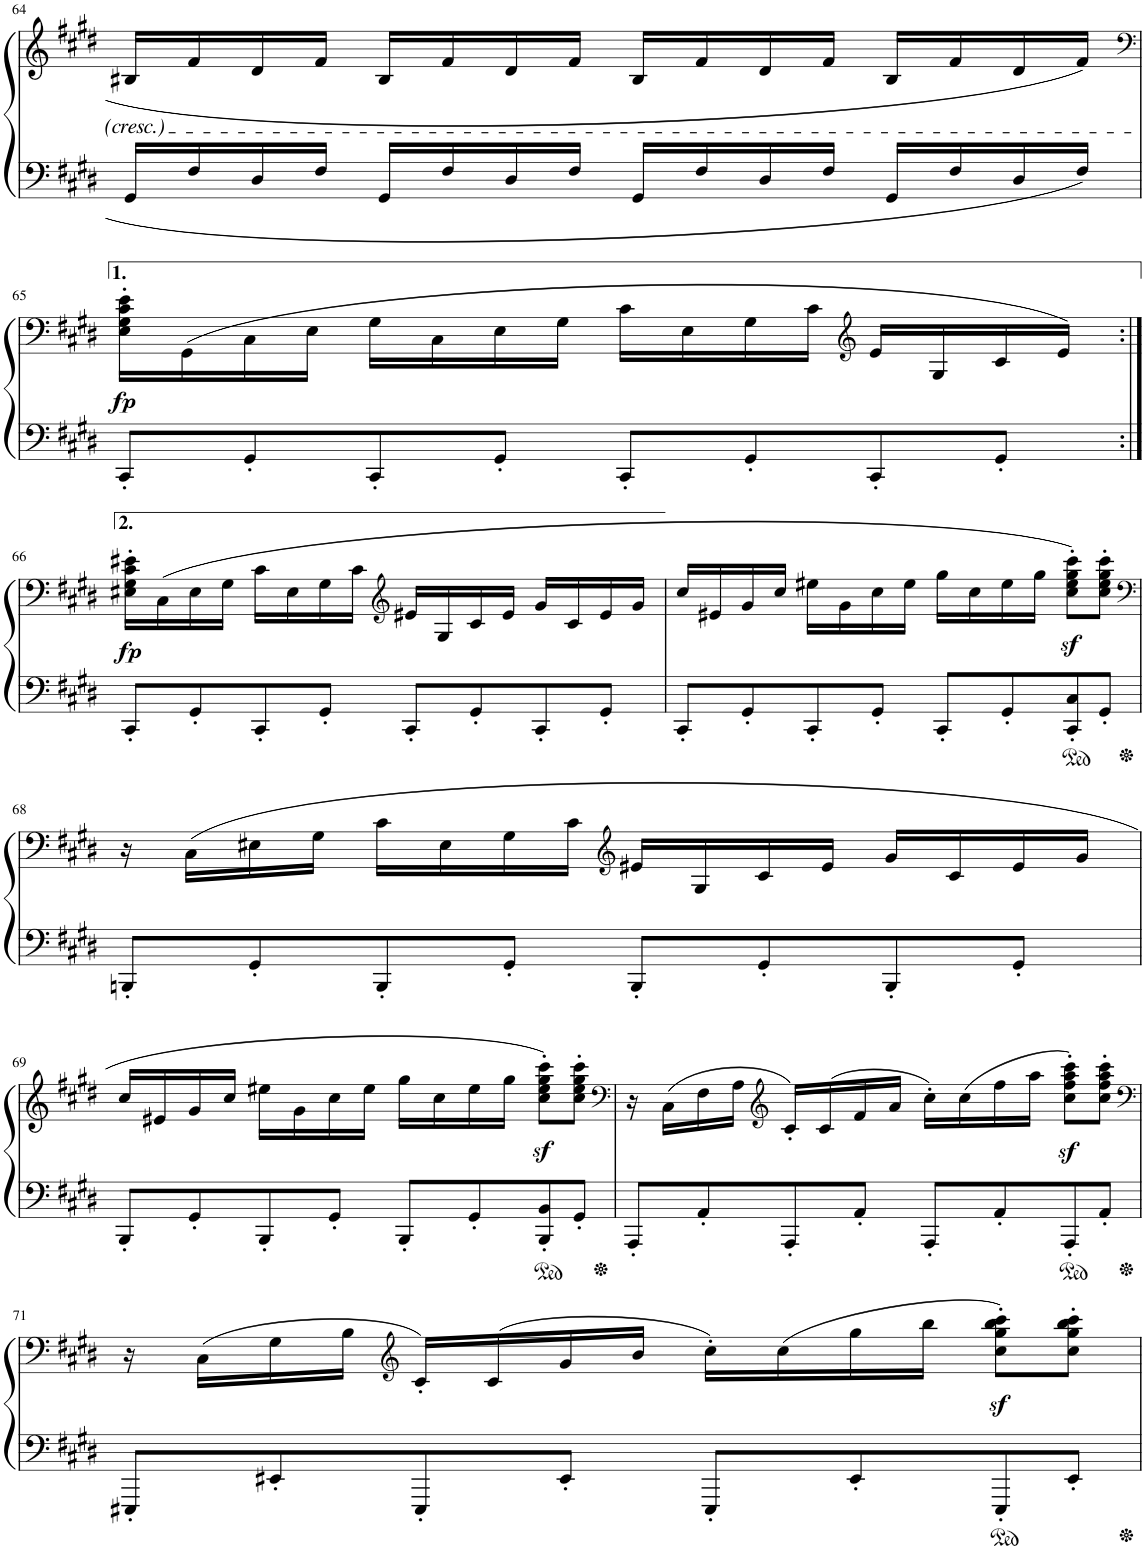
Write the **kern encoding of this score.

**kern	**kern	**dynam
*part1	*part1	*part1
*staff2	*staff1	*staff1/2
*I"Piano	*	*
*I'Pno.	*	*
!!LO:PB:g=z
*clefF4	*clefG2	*
*k[f#c#g#d#]	*k[f#c#g#d#]	*
*M4/4	*M4/4	*
*met(c)	*met(c)	*
=64	=64	=64
16GG#/LL	16B#X/LL	.
16F#/	16f#/	.
16D#/	16d#/	.
16F#/JJ	16f#/JJ	.
16GG#/LL	16B#/LL	.
16F#/	16f#/	.
16D#/	16d#/	.
16F#/JJ	16f#/JJ	.
16GG#/LL	16B#/LL	.
16F#/	16f#/	.
16D#/	16d#/	.
16F#/JJ	16f#/JJ	.
16GG#/LL	16B#/LL	.
16F#/	16f#/	.
16D#/	16d#/	.
16F#/JJ	16f#/JJ	.
!!LO:LB:g=z
=65	=65	=65
*	*clefF4	*
!	!	!LO:DY:b
8CC#'/L	16E\' 16G#\' 16c#\' 16e\'LL	fp
.	(16GG#\	.
8GG#'/	16C#\	.
.	16E\JJ	.
8CC#'/	16G#\LL	.
.	16C#\	.
8GG#'/J	16E\	.
.	16G#\JJ	.
8CC#'/L	16c#\LL	.
.	16E\	.
8GG#'/	16G#\	.
.	16c#\JJ	.
*	*clefG2	*
8CC#'/	16e/LL	.
.	16G#/	.
8GG#'/J	16c#/	.
.	16e/JJ)	.
!!LO:LB:g=z
=66:|!	=66:|!	=66:|!
!	!	!LO:DY:b
8CC#'/L	16E#X\' 16G#\' 16c#\' 16e#X\'LL	fp
.	(16C#\	.
8GG#'/	16E#\	.
.	16G#\JJ	.
8CC#'/	16c#\LL	.
.	16E#\	.
8GG#'/J	16G#\	.
.	16c#\JJ	.
*	*clefG2	*
8CC#'/L	16e#X/LL	.
.	16G#/	.
8GG#'/	16c#/	.
.	16e#/JJ	.
8CC#'/	16g#/LL	.
.	16c#/	.
8GG#'/J	16e#/	.
.	16g#/JJ	.
=67	=67	=67
8CC#'/L	16cc#/LL	.
.	16e#X/	.
8GG#'/	16g#/	.
.	16cc#/JJ	.
8CC#'/	16ee#X\LL	.
.	16g#\	.
8GG#'/J	16cc#\	.
.	16ee#\JJ	.
8CC#'/L	16gg#\LL	.
.	16cc#\	.
8GG#'/	16ee#\	.
.	16gg#\JJ	.
8CC#/' 8C#/'	8cc#\z<' 8ee#\z<' 8gg#\z<' 8ccc#\z<'L)	.
8GG#'/J	8cc#\' 8ee#\' 8gg#\' 8ccc#\'J	.
!!LO:LB:g=z
=68	=68	=68
*	*clefF4	*
8BBBn'/L	16r	.
.	(16C#\LL	.
8GG#'/	16E#X\	.
.	16G#\JJ	.
8BBB'/	16c#\LL	.
.	16E#\	.
8GG#'/J	16G#\	.
.	16c#\JJ	.
*	*clefG2	*
8BBB'/L	16e#X/LL	.
.	16G#/	.
8GG#'/	16c#/	.
.	16e#/JJ	.
8BBB'/	16g#/LL	.
.	16c#/	.
8GG#'/J	16e#/	.
.	16g#/JJ	.
!!LO:LB:g=z
=69	=69	=69
8BBB'/L	16cc#/LL	.
.	16e#X/	.
8GG#'/	16g#/	.
.	16cc#/JJ	.
8BBB'/	16ee#X\LL	.
.	16g#\	.
8GG#'/J	16cc#\	.
.	16ee#\JJ	.
8BBB'/L	16gg#\LL	.
.	16cc#\	.
8GG#'/	16ee#\	.
.	16gg#\JJ	.
8BBB/' 8BB/'	8cc#\z<' 8ee#\z<' 8gg#\z<' 8ccc#\z<'L)	.
8GG#'/J	8cc#\' 8ee#\' 8gg#\' 8ccc#\'J	.
=70	=70	=70
*	*clefF4	*
8AAA'/L	16r	.
.	(16C#\LL	.
8AA'/	16F#\	.
.	16A\JJ	.
*	*clefG2	*
8AAA'/	16c#'/LL)	.
.	(16c#/	.
8AA'/J	16f#/	.
.	16a/JJ	.
8AAA'/L	16cc#'\LL)	.
.	(16cc#\	.
8AA'/	16ff#\	.
.	16aa\JJ	.
8AAA'/	8cc#\z<' 8ff#\z<' 8aa\z<' 8ccc#\z<'L)	.
8AA'/J	8cc#\' 8ff#\' 8aa\' 8ccc#\'J	.
!!LO:LB:g=z
=71	=71	=71
*	*clefF4	*
8EEE#X'/L	16r	.
.	(16C#\LL	.
8EE#X'/	16G#\	.
.	16B\JJ	.
*	*clefG2	*
8EEE#'/	16c#'/LL)	.
.	(16c#/	.
8EE#'/J	16g#/	.
.	16b/JJ	.
8EEE#'/L	16cc#'\LL)	.
.	(16cc#\	.
8EE#'/	16gg#\	.
.	16bb\JJ	.
8EEE#'/	8cc#\z<' 8gg#\z<' 8bb\z<' 8ccc#\z<'L)	.
8EE#'/J	8cc#\' 8gg#\' 8bb\' 8ccc#\'J	.
=	=	=
*-	*-	*-
